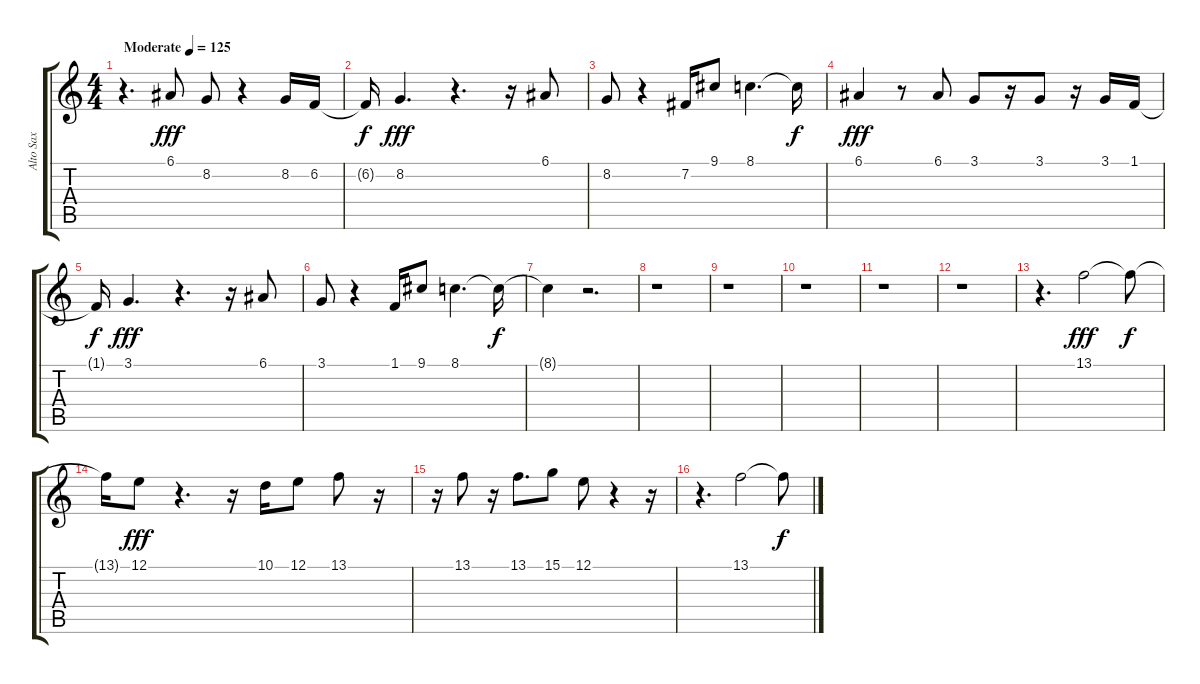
\track ("Alto Sax" "Alto Sax") {instrument tenorsax}
\staff {score tabs}
\tuning (E4 B3 G3 D3 A2 E2) {hide}
\ts (4 4)
\tempo (125 "Moderate")
\clef g2
\ks c
r.4{d dy fff instrument tenorsax} 6.1.8 8.2.8 r.4 8.2.16 6.2.16 |
6.2{t}.16{dy f} 8.2.4{d dy fff} r.4{d} r.16 6.1.8 |
8.2.8 r.4 7.2.16 9.1.8 8.1.4{d} 8.1{t}.16{dy f} |
6.1.4{dy fff} r.8 6.1.8 3.1.8 r.16 3.1.8 r.16 3.1.16 1.1.16 |
1.1{t}.16{dy f} 3.1.4{d dy fff} r.4{d} r.16 6.1.8 |
3.1.8 r.4 1.1.16 9.1.8 8.1.4{d} 8.1{t}.16{dy f} |
8.1{t}.4 r.2{d} |
r.1 |
r.1 |
r.1 |
r.1 |
r.1 |
r.4{d} 13.1.2{dy fff} 13.1{t}.8{dy f} |
13.1{t}.16 12.1.8{dy fff} r.4{d} r.16 10.1.16 12.1.8 13.1.8 r.16 |
r.16 13.1.8 r.16 13.1.8{d} 15.1.8 12.1.8 r.4 r.16 |
r.4{d} 13.1.2 13.1{t}.8{dy f}
